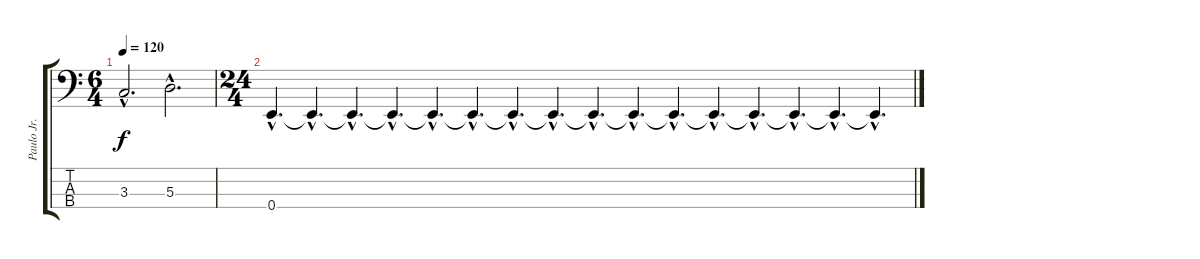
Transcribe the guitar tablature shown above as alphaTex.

\track ("Paulo Jr." "Paulo Jr.") {instrument electricbassfinger}
\staff {score tabs}
\tuning (G2 D2 A1 E1) {hide}
\ts (6 4)
\tempo 120
\clef f4
\ks c
3.3{hac}.2{d dy f} 5.3{hac}.2{d} |
\ts (24 4)
0.4{hac}.4{d volume 16} 0.4{hac t}.4{d volume 15} 0.4{hac t}.4{d volume 14} 0.4{hac t}.4{d volume 13} 0.4{hac t}.4{d volume 12} 0.4{hac t}.4{d volume 11} 0.4{hac t}.4{d volume 10} 0.4{hac t}.4{d volume 9} 0.4{hac t}.4{d volume 8} 0.4{hac t}.4{d volume 7} 0.4{hac t}.4{d volume 6} 0.4{hac t}.4{d volume 5} 0.4{hac t}.4{d volume 4} 0.4{hac t}.4{d volume 3} 0.4{hac t}.4{d volume 2} 0.4{hac t}.4{d volume 1}
